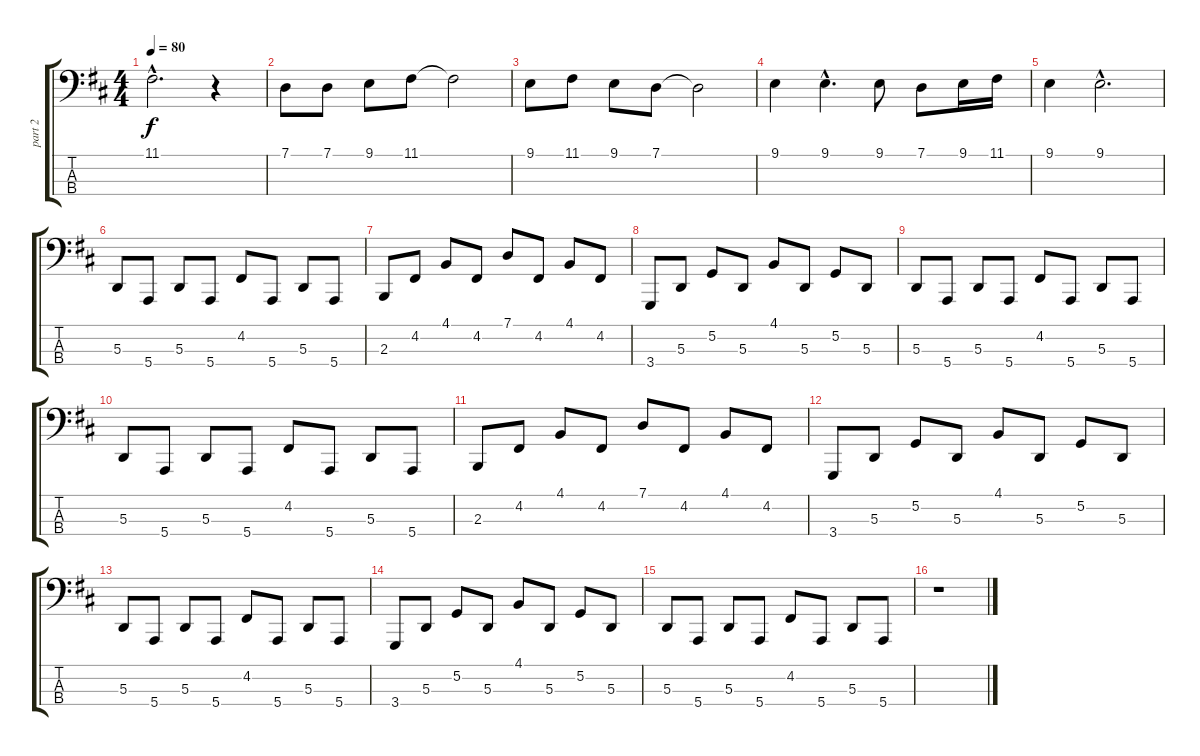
\track ("part 2" "part 2") {instrument cello}
\staff {score tabs}
\tuning (G2 D2 A1 E1) {hide}
\ts (4 4)
\tempo 80
\clef f4
\ks d
11.1{hac}.2{d dy f} r.4 |
7.1.8 7.1.8 9.1.8 11.1.8 11.1{t}.2 |
9.1.8 11.1.8 9.1.8 7.1.8 7.1{t}.2 |
9.1.4 9.1{hac}.4{d} 9.1.8 7.1.8 9.1.16 11.1.16 |
9.1.4 9.1{hac}.2{d} |
5.3.8 5.4.8 5.3.8 5.4.8 4.2.8 5.4.8 5.3.8 5.4.8 |
2.3.8 4.2.8 4.1.8 4.2.8 7.1.8 4.2.8 4.1.8 4.2.8 |
3.4.8 5.3.8 5.2.8 5.3.8 4.1.8 5.3.8 5.2.8 5.3.8 |
5.3.8 5.4.8 5.3.8 5.4.8 4.2.8 5.4.8 5.3.8 5.4.8 |
5.3.8 5.4.8 5.3.8 5.4.8 4.2.8 5.4.8 5.3.8 5.4.8 |
2.3.8 4.2.8 4.1.8 4.2.8 7.1.8 4.2.8 4.1.8 4.2.8 |
3.4.8 5.3.8 5.2.8 5.3.8 4.1.8 5.3.8 5.2.8 5.3.8 |
5.3.8 5.4.8 5.3.8 5.4.8 4.2.8 5.4.8 5.3.8 5.4.8 |
3.4.8 5.3.8 5.2.8 5.3.8 4.1.8 5.3.8 5.2.8 5.3.8 |
5.3.8 5.4.8 5.3.8 5.4.8 4.2.8 5.4.8 5.3.8 5.4.8 |
r.1
